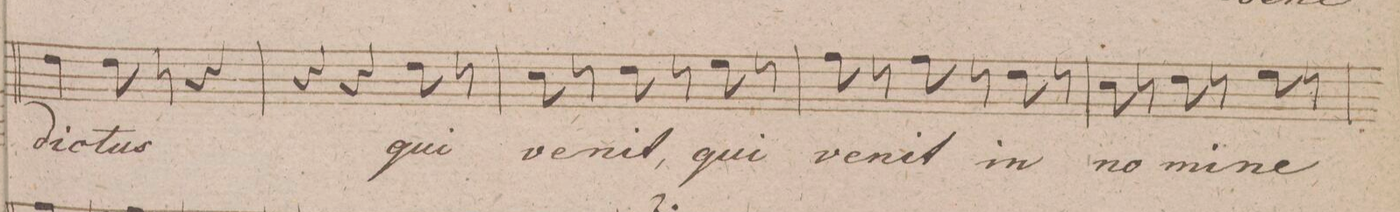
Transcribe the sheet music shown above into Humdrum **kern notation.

**kern	**text	**dynam
*I"Soprano.	*	*
*clefC1	*	*
*k[f#c#g#]	*	*
*M3/4	*	*
4b\	-dic-	.
8b\	-tus	.
8r	.	.
4r	.	.
=84	=84	=84
4r	.	.
4r	.	.
8b\	qui	.
8r	.	.
=85	=85	=85
8a\	ve-	.
8r	.	.
8b\	-nit,	.
8r	.	.
8cc#\	qui	.
8r	.	.
=86	=86	=86
8dd\	ve-	.
8r	.	.
8dd\	-nit	.
8r	.	.
8b\	in	.
8r	.	.
=87	=87	=87
8a\	no-	.
8r	.	.
8b\	-mi-	.
8r	.	.
8cc#\	-ne	.
8r	.	.
=88	=88	=88
*-	*-	*-
